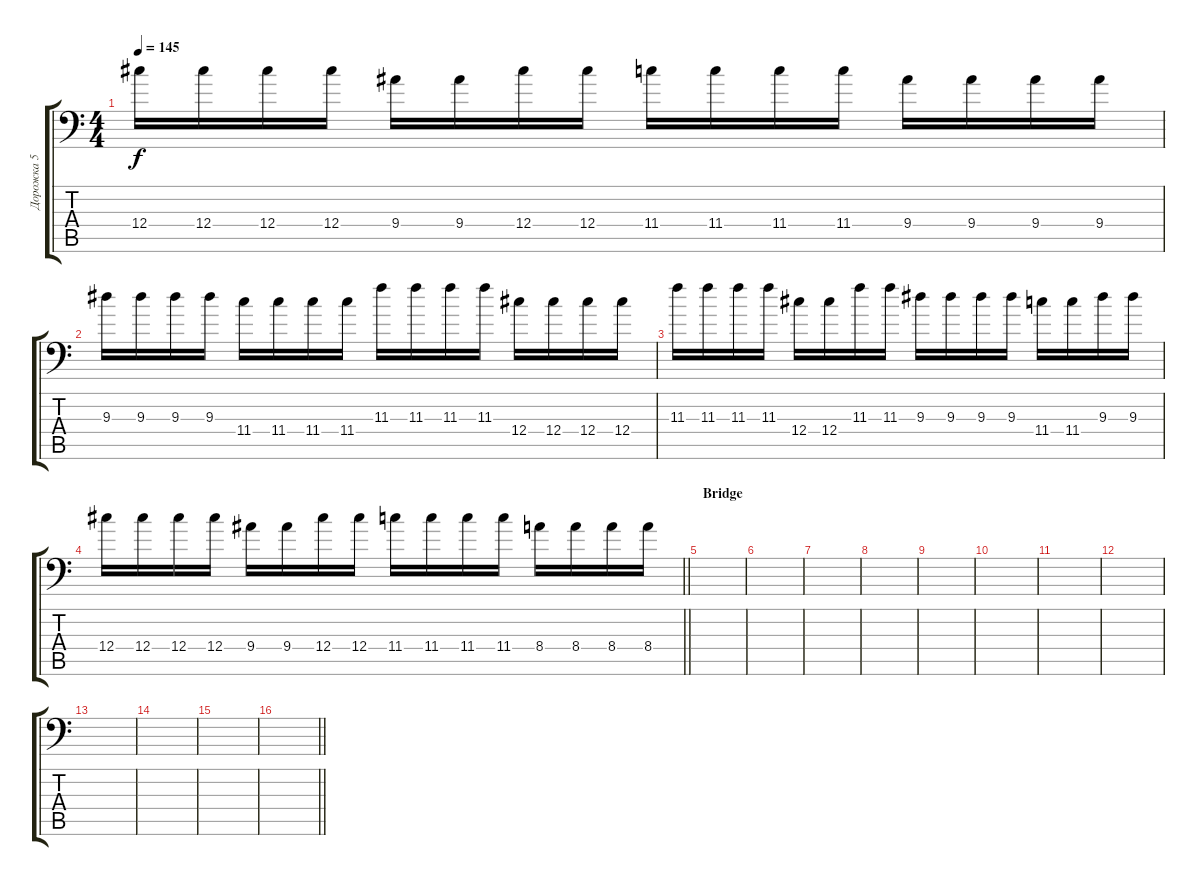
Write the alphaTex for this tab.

\track ("Дорожка 5" "Дорожка 5") {instrument overdrivenguitar}
\staff {score tabs}
\tuning (Eb4 Bb3 Gb3 Db3 Ab2 Bb1) {hide}
\ts (4 4)
\tempo 145
\clef f4
\ks c
12.4.16{dy f} 12.4.16 12.4.16 12.4.16 9.4.16 9.4.16 12.4.16 12.4.16 11.4.16 11.4.16 11.4.16 11.4.16 9.4.16 9.4.16 9.4.16 9.4.16 |
9.3.16 9.3.16 9.3.16 9.3.16 11.4.16 11.4.16 11.4.16 11.4.16 11.3.16 11.3.16 11.3.16 11.3.16 12.4.16 12.4.16 12.4.16 12.4.16 |
11.3.16 11.3.16 11.3.16 11.3.16 12.4.16 12.4.16 11.3.16 11.3.16 9.3.16 9.3.16 9.3.16 9.3.16 11.4.16 11.4.16 9.3.16 9.3.16 |
\barLineRight lightlight
12.4.16 12.4.16 12.4.16 12.4.16 9.4.16 9.4.16 12.4.16 12.4.16 11.4.16 11.4.16 11.4.16 11.4.16 8.4.16 8.4.16 8.4.16 8.4.16 |
\section ("" "Bridge")
|
|
|
|
|
|
|
|
|
|
|
\barLineRight lightlight
